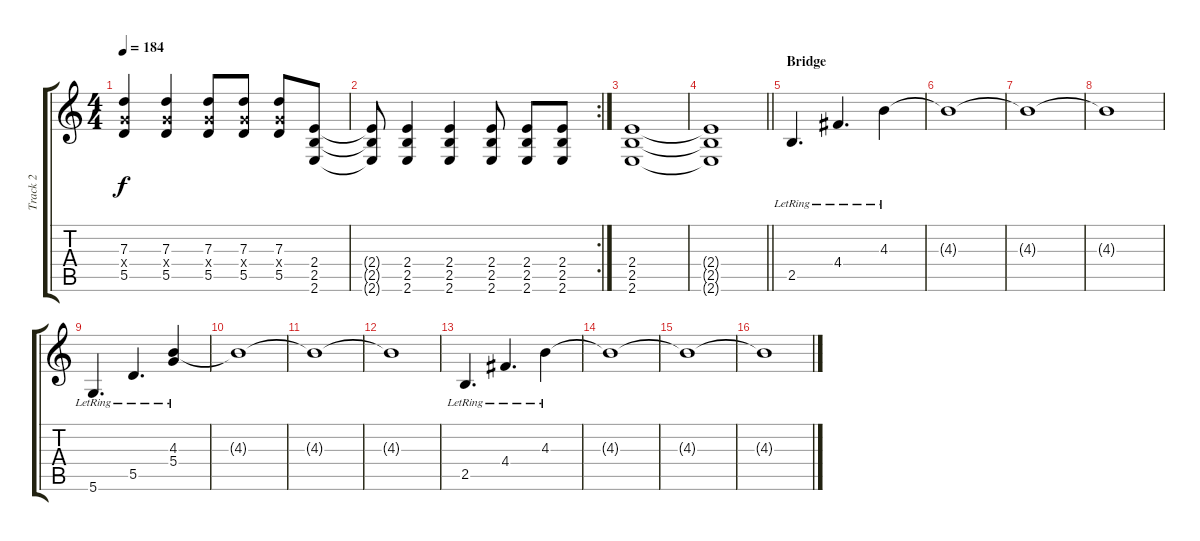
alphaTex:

\track ("Track 2" "Track 2") {instrument overdrivenguitar}
\staff {score tabs}
\tuning (E4 B3 G3 D3 A2 D2) {hide}
\ts (4 4)
\tempo 184
\clef g2
\ks c
(7.3 5.4{x} 5.5).4{dy f} (7.3 5.4{x} 5.5).4 (7.3 5.4{x} 5.5).8 (7.3 5.4{x} 5.5).8 (7.3 5.4{x} 5.5).8 (2.4 2.5 2.6).8 |
\rc 2
(2.4{t} 2.5{t} 2.6{t}).8 (2.4 2.5 2.6).4 (2.4 2.5 2.6).4 (2.4 2.5 2.6).8 (2.4 2.5 2.6).8 (2.4 2.5 2.6).8 |
(2.4 2.5 2.6).1 |
\barLineRight lightlight
(2.4{t} 2.5{t} 2.6{t}).1 |
\section ("" "Bridge")
2.5{lr}.4{d instrument electricguitarclean} 4.4{lr}.4{d} 4.3{lr}.4 |
4.3{t}.1 |
4.3{t}.1 |
4.3{t}.1 |
5.6{lr}.4{d} 5.5{lr}.4{d} (4.3{lr} 5.4{lr}).4 |
4.3{t}.1 |
4.3{t}.1 |
4.3{t}.1 |
2.5{lr}.4{d} 4.4{lr}.4{d} 4.3{lr}.4 |
4.3{t}.1 |
4.3{t}.1 |
4.3{t}.1
